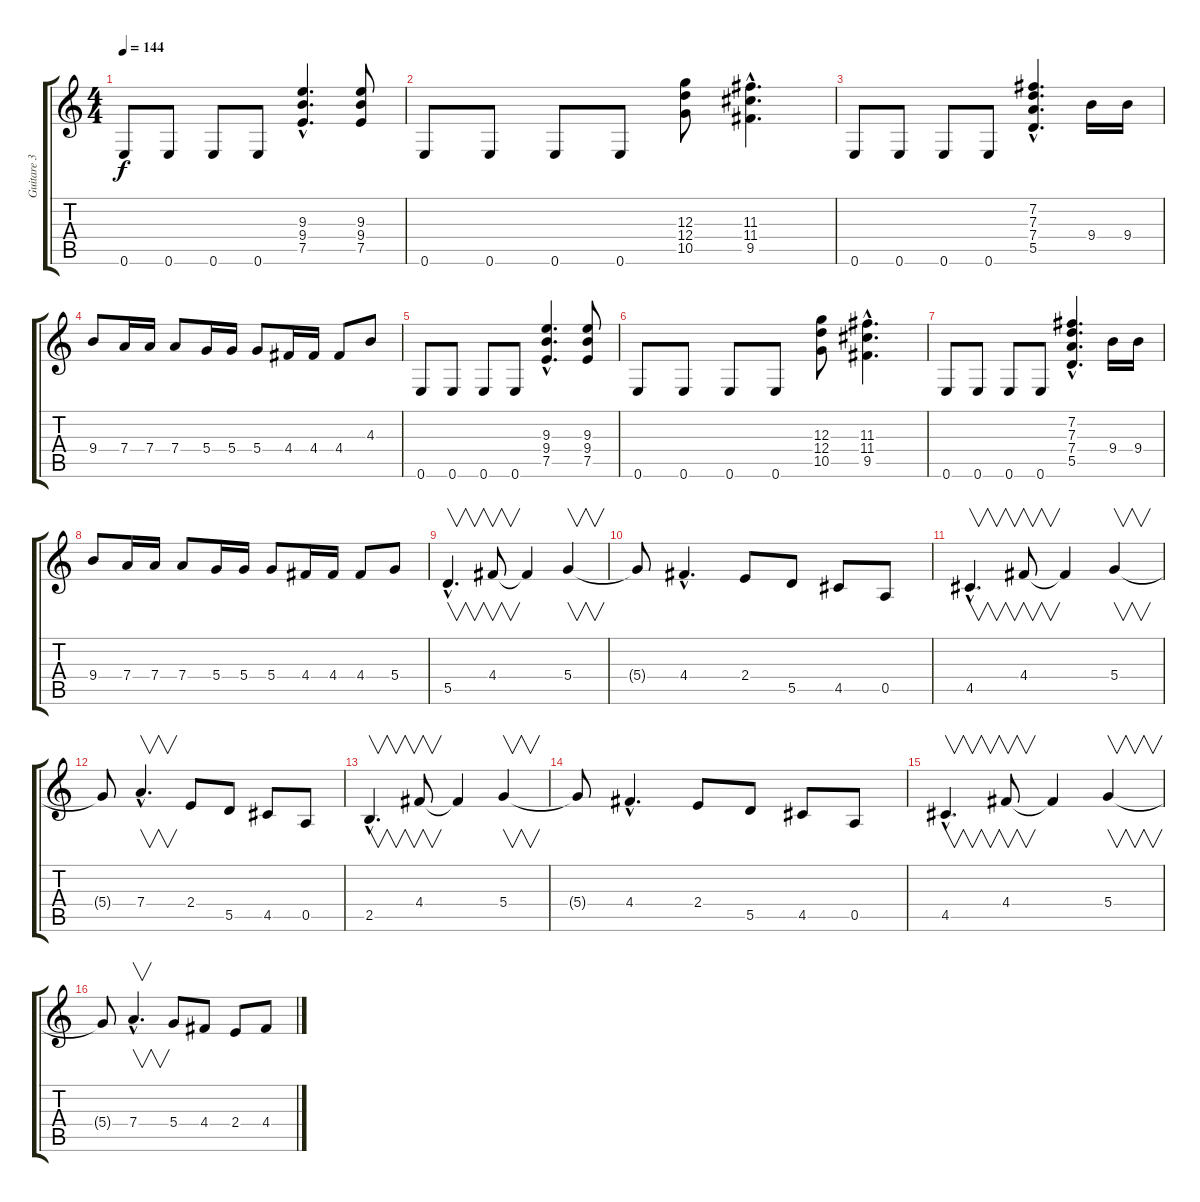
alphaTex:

\track ("Guitare 3 ( Electrique )" "Guitare 3 ") {instrument distortionguitar}
\staff {score tabs}
\tuning (E4 B3 G3 D3 A2 E2) {hide}
\ts (4 4)
\tempo 144
\clef g2
\ks c
0.6.8{dy f} 0.6.8 0.6.8 0.6.8 (9.3{hac} 9.4{hac} 7.5{hac}).4{d} (9.3 9.4 7.5).8 |
0.6.8 0.6.8 0.6.8 0.6.8 (12.3 12.4 10.5).8 (11.3{hac} 11.4{hac} 9.5{hac}).4{d} |
0.6.8 0.6.8 0.6.8 0.6.8 (7.2{hac} 7.3{hac} 7.4{hac} 5.5{hac}).4{d} 9.4.16 9.4.16 |
9.4.8 7.4.16 7.4.16 7.4.8 5.4.16 5.4.16 5.4.8 4.4.16 4.4.16 4.4.8 4.3.8 |
0.6.8 0.6.8 0.6.8 0.6.8 (9.3{hac} 9.4{hac} 7.5{hac}).4{d} (9.3 9.4 7.5).8 |
0.6.8 0.6.8 0.6.8 0.6.8 (12.3 12.4 10.5).8 (11.3{hac} 11.4{hac} 9.5{hac}).4{d} |
0.6.8 0.6.8 0.6.8 0.6.8 (7.2{hac} 7.3{hac} 7.4{hac} 5.5{hac}).4{d} 9.4.16 9.4.16 |
9.4.8 7.4.16 7.4.16 7.4.8 5.4.16 5.4.16 5.4.8 4.4.16 4.4.16 4.4.8 5.4.8 |
5.5{hac}.4{v d} 4.4.8{v} 4.4{t}.4 5.4.4{v} |
5.4{t}.8 4.4{hac}.4{d} 2.4.8 5.5.8 4.5.8 0.5.8 |
4.5{hac}.4{v d} 4.4.8{v} 4.4{t}.4 5.4.4{v} |
5.4{t}.8 7.4{hac}.4{v d} 2.4.8 5.5.8 4.5.8 0.5.8 |
2.5{hac}.4{v d} 4.4.8{v} 4.4{t}.4 5.4.4{v} |
5.4{t}.8 4.4{hac}.4{d} 2.4.8 5.5.8 4.5.8 0.5.8 |
4.5{hac}.4{v d} 4.4.8{v} 4.4{t}.4 5.4.4{v} |
5.4{t}.8 7.4{hac}.4{v d} 5.4.8 4.4.8 2.4.8 4.4.8
